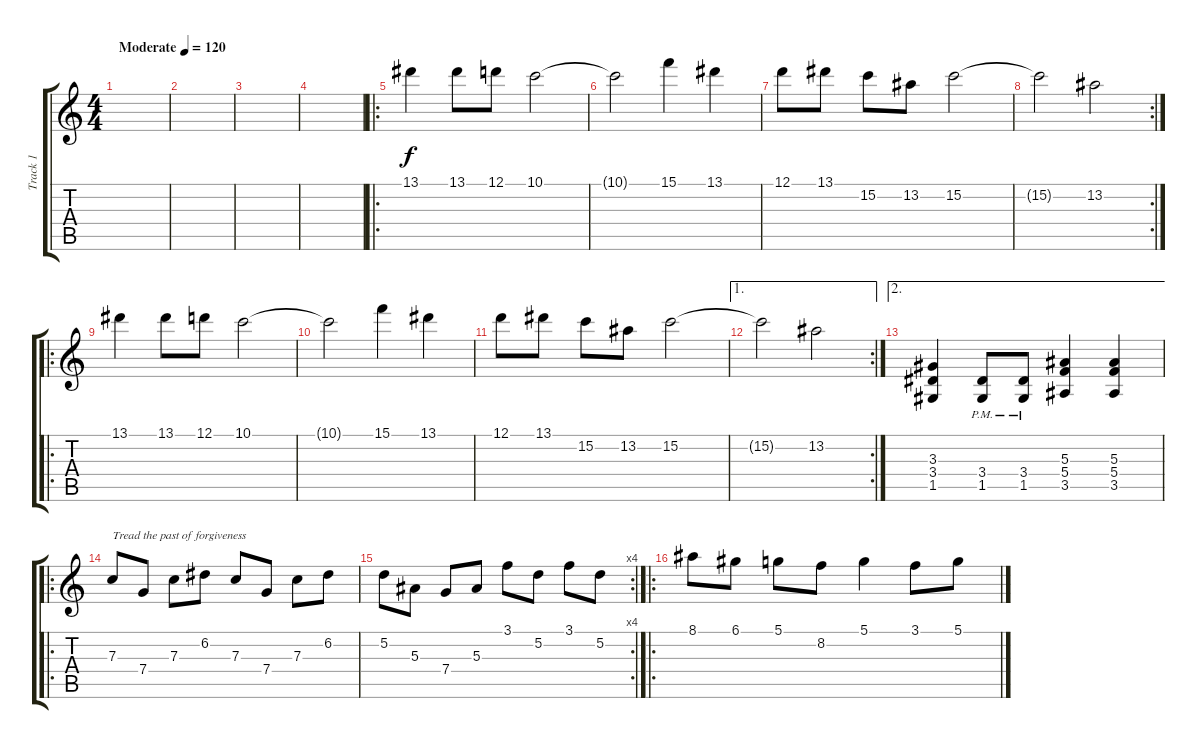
\track ("Track 1" "Track 1") {instrument distortionguitar}
\staff {score tabs}
\tuning (D4 A3 F3 C3 G2 D2) {hide}
\ts (4 4)
\tempo (120 "Moderate")
\clef g2
\ks c
|
|
|
|
\ro
13.1.4 13.1.8 12.1.8 10.1.2 |
10.1{t}.2 15.1.4 13.1.4 |
12.1.8 13.1.8 15.2.8 13.2.8 15.2.2 |
\rc 2
15.2{t}.2 13.2.2 |
\ro
13.1.4 13.1.8 12.1.8 10.1.2 |
10.1{t}.2 15.1.4 13.1.4 |
12.1.8 13.1.8 15.2.8 13.2.8 15.2.2 |
\ae 1
\rc 2
15.2{t}.2 13.2.2 |
\ae 2
(3.3 3.4 1.5).4 (3.4{pm} 1.5{pm}).8 (3.4{pm} 1.5{pm}).8 (5.3 5.4 3.5).4 (5.3 5.4 3.5).4 |
\ro
7.3.8{txt "Tread the past of forgiveness"} 7.4.8 7.3.8 6.2.8 7.3.8 7.4.8 7.3.8 6.2.8 |
\rc 4
5.2.8 5.3.8 7.4.8 5.3.8 3.1.8 5.2.8 3.1.8 5.2.8 |
\ro
8.1.8 6.1.8 5.1.8 8.2.8 5.1.4 3.1.8 5.1.8
